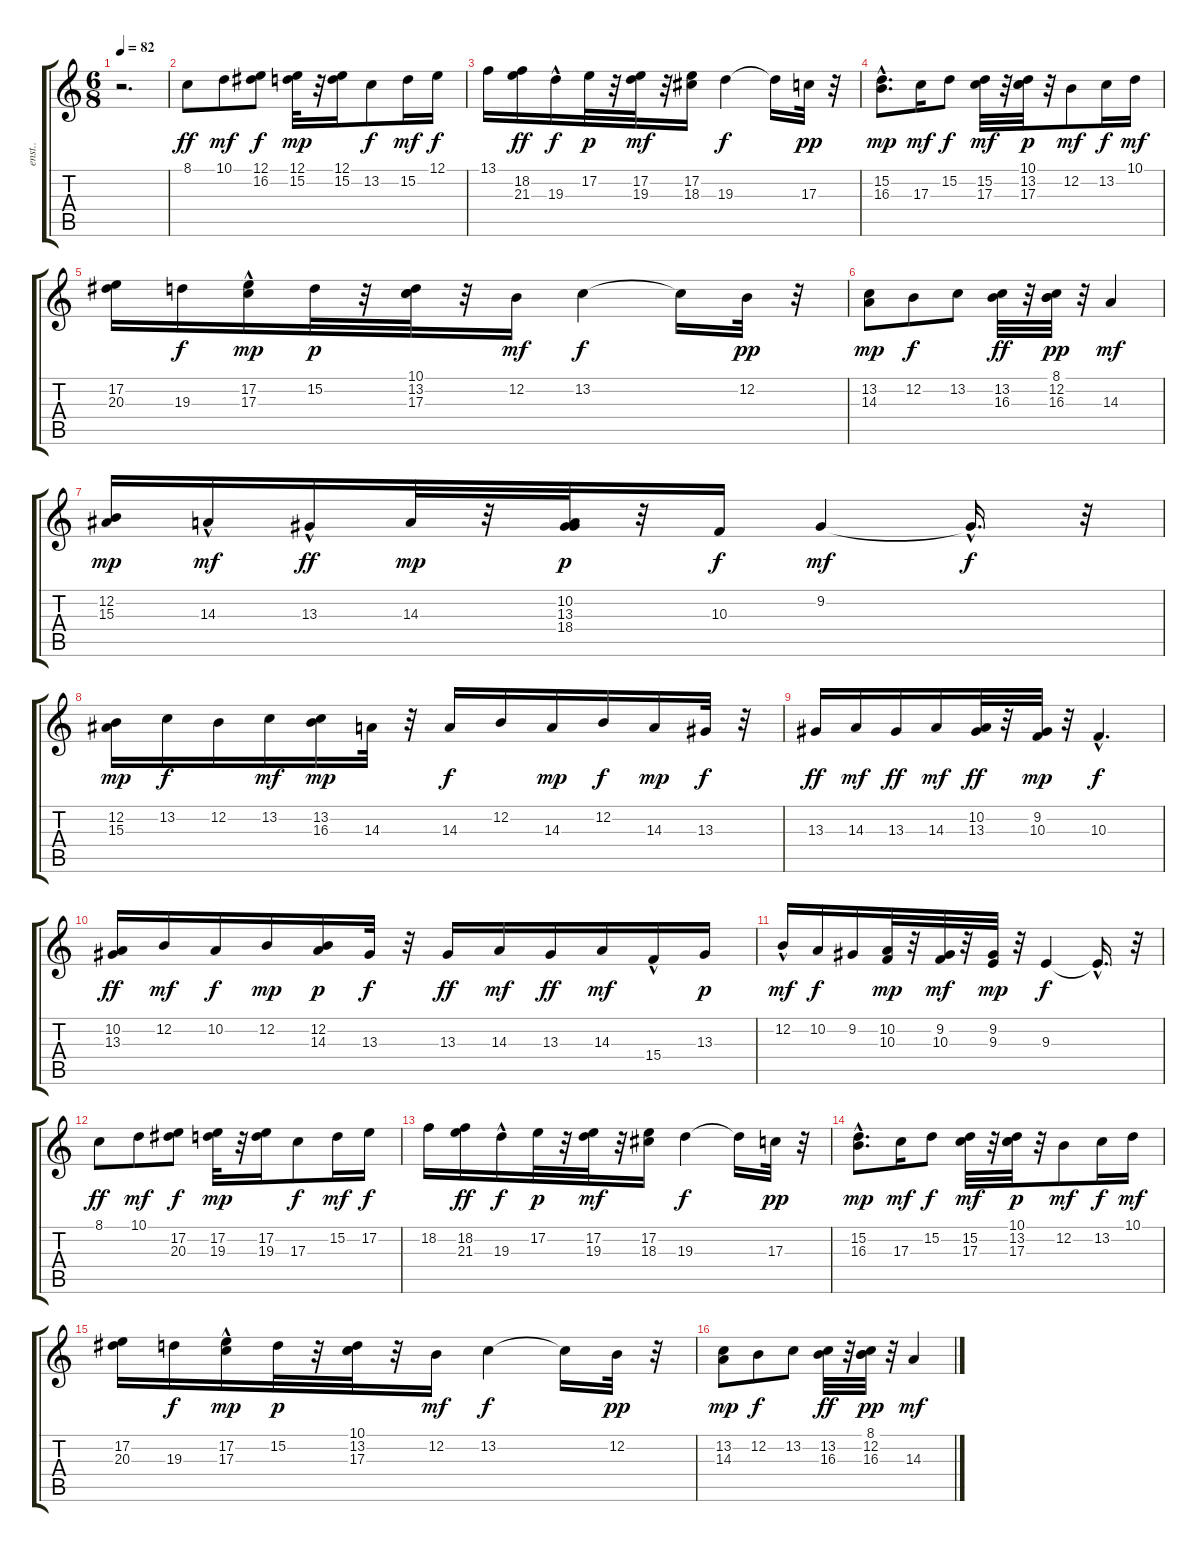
\track ("enst.." "enst..") {instrument choiraahs}
\staff {score tabs}
\tuning (E4 B3 G3 D3 A2 E2) {hide}
\ts (6 8)
\tempo 82
\clef g2
\ks c
r.2{d dy ff instrument choiraahs} |
8.1.8{volume 12} 10.1.8{dy mf} (12.1 16.2).8{dy f} (12.1 15.2).32{dy mp} r.32 (12.1 15.2).16 13.2.8{dy f} 15.2.16{dy mf} 12.1.16{dy f} |
13.1.16 (18.2 21.3).16{dy ff} 19.3{hac}.16{dy f} 17.2.32{dy p} r.32 (17.2 19.3).32{dy mf} r.32 (17.2 18.3).16 19.3.4{dy f} 19.3{t}.16 17.3.32{dy pp} r.32 |
(15.2 16.3{hac}).8{d dy mp} 17.3.16{dy mf} 15.2.8{dy f} (15.2 17.3).32{dy mf} r.32 (10.1 13.2 17.3).32{dy p} r.32 12.2.8{dy mf} 13.2.16{dy f} 10.1.16{dy mf} |
(17.2 20.3).16 19.3.16{dy f} (17.2 17.3{hac}).16{dy mp} 15.2.32{dy p} r.32 (10.1 13.2 17.3).32 r.32 12.2.16{dy mf} 13.2.4{dy f} 13.2{t}.16 12.2.32{dy pp} r.32 |
(13.2 14.3).8{dy mp} 12.2.8{dy f} 13.2.8 (13.2 16.3).32{dy ff} r.32 (8.1 12.2 16.3).32{dy pp} r.32 14.3.4{dy mf} |
(12.2 15.3).16{dy mp} 14.3{hac}.16{dy mf} 13.3{hac}.16{dy ff} 14.3.32{dy mp} r.32 (10.2 13.3 18.4).32{dy p} r.32 10.3.16{dy f} 9.2.4{dy mf} 9.2{hac t}.16{d dy f} r.32 |
(12.2 15.3).16{dy mp} 13.2.16{dy f} 12.2.16 13.2.16{dy mf} (13.2 16.3).16{dy mp} 14.3.32 r.32 14.3.16{dy f} 12.2.16 14.3.16{dy mp} 12.2.16{dy f} 14.3.16{dy mp} 13.3.32{dy f} r.32 |
13.3.16{dy ff} 14.3.16{dy mf} 13.3.16{dy ff} 14.3.16{dy mf} (10.2 13.3).32{dy ff} r.32 (9.2 10.3).32{dy mp} r.32 10.3{hac}.4{d dy f} |
(10.2 13.3).16{dy ff} 12.2.16{dy mf} 10.2.16{dy f} 12.2.16{dy mp} (12.2 14.3).16{dy p} 13.3.32{dy f} r.32 13.3.16{dy ff} 14.3.16{dy mf} 13.3.16{dy ff} 14.3.16{dy mf} 15.4{hac}.16 13.3.16{dy p} |
12.2{hac}.16{dy mf} 10.2.16{dy f} 9.2.16 (10.2 10.3).32{dy mp} r.32 (9.2 10.3).32{dy mf} r.32 (9.2 9.3).32{dy mp} r.32 9.3.4{dy f} 9.3{hac t}.16{d} r.32 |
8.1.8{dy ff instrument accordion} 10.1.8{dy mf} (17.2 20.3).8{dy f} (17.2 19.3).32{dy mp} r.32 (17.2 19.3).16 17.3.8{dy f} 15.2.16{dy mf} 17.2.16{dy f} |
18.2.16 (18.2 21.3).16{dy ff} 19.3{hac}.16{dy f} 17.2.32{dy p} r.32 (17.2 19.3).32{dy mf} r.32 (17.2 18.3).16 19.3.4{dy f} 19.3{t}.16 17.3.32{dy pp} r.32 |
(15.2 16.3{hac}).8{d dy mp} 17.3.16{dy mf} 15.2.8{dy f} (15.2 17.3).32{dy mf} r.32 (10.1 13.2 17.3).32{dy p} r.32 12.2.8{dy mf} 13.2.16{dy f} 10.1.16{dy mf} |
(17.2 20.3).16 19.3.16{dy f} (17.2 17.3{hac}).16{dy mp} 15.2.32{dy p} r.32 (10.1 13.2 17.3).32 r.32 12.2.16{dy mf} 13.2.4{dy f} 13.2{t}.16 12.2.32{dy pp} r.32 |
(13.2 14.3).8{dy mp} 12.2.8{dy f} 13.2.8 (13.2 16.3).32{dy ff} r.32 (8.1 12.2 16.3).32{dy pp} r.32 14.3.4{dy mf}
